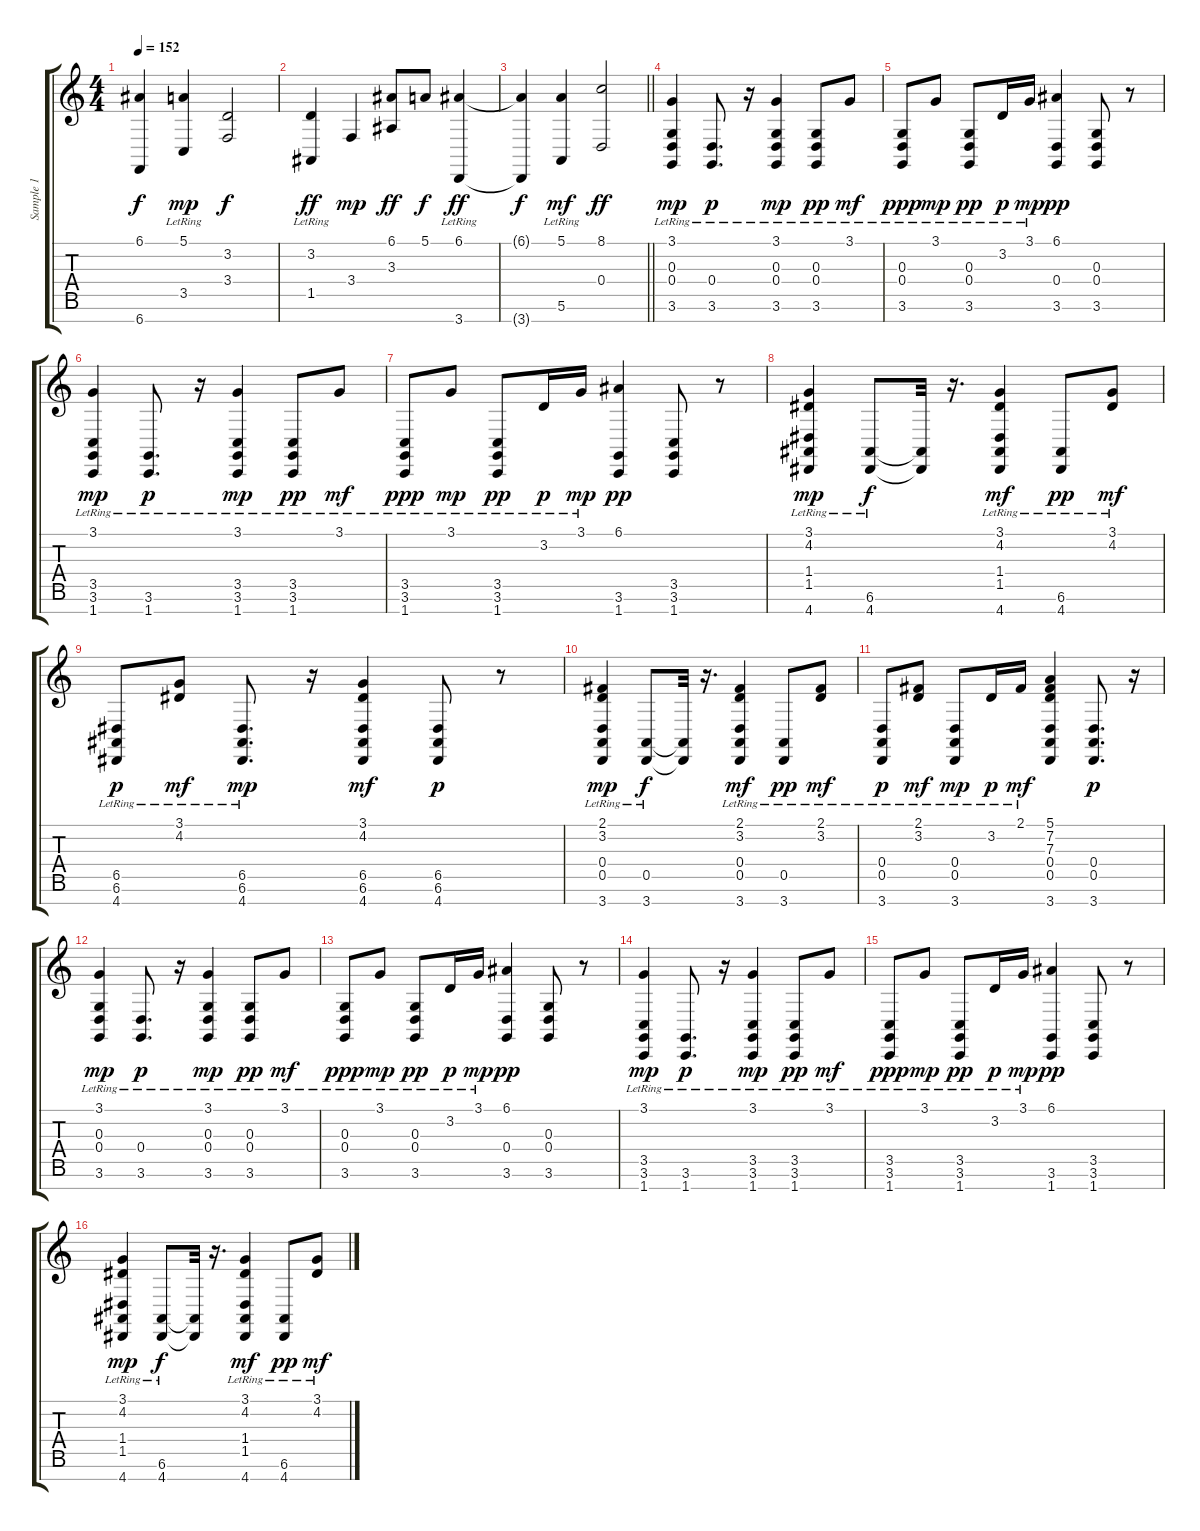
\track ("Sample 1" "Sample 1") {instrument electricgrandpiano}
\staff {score tabs}
\tuning (E4 B3 G3 D3 A2 E2 B1) {hide}
\ts (4 4)
\tempo 152
\clef g2
\ks c
(6.1{t} 6.7{t}).4{dy f} (5.1{lr} 3.5{lr}).4{dy mp} (3.2 3.4).2{dy f} |
(3.2{lr} 1.5{lr}).4{dy ff} 3.4.4{dy mp} (6.1 3.3).8{dy ff} 5.1.8{dy f} (6.1{lr} 3.7{lr}).4{dy ff} |
\barLineRight lightlight
(6.1{t} 3.7{t}).4{dy f} (5.1{lr} 5.6{lr}).4{dy mf} (8.1 0.4).2{dy ff} |
\section ("" " ")
(3.1{lr} 0.3{lr} 0.4{lr} 3.6{lr}).4{dy mp} (0.4{lr} 3.6{lr}).8{d dy p} r.16 (3.1{lr} 0.3{lr} 0.4{lr} 3.6{lr}).4{dy mp} (0.3{lr} 0.4{lr} 3.6{lr}).8{dy pp} 3.1{lr}.8{dy mf} |
(0.3{lr} 0.4{lr} 3.6{lr}).8{dy ppp} 3.1{lr}.8{dy mp} (0.3{lr} 0.4{lr} 3.6{lr}).8{dy pp} 3.2{lr}.16{dy p} 3.1{lr}.16{dy mp} (6.1 0.4 3.6).4{dy pp} (0.3 0.4 3.6).8 r.8 |
(3.1{lr} 3.5{lr} 3.6{lr} 1.7{lr}).4{dy mp} (3.6{lr} 1.7{lr}).8{d dy p} r.16 (3.1{lr} 3.5{lr} 3.6{lr} 1.7{lr}).4{dy mp} (3.5{lr} 3.6{lr} 1.7{lr}).8{dy pp} 3.1{lr}.8{dy mf} |
(3.5{lr} 3.6{lr} 1.7{lr}).8{dy ppp} 3.1{lr}.8{dy mp} (3.5{lr} 3.6{lr} 1.7{lr}).8{dy pp} 3.2{lr}.16{dy p} 3.1{lr}.16{dy mp} (6.1 3.6 1.7).4{dy pp} (3.5 3.6 1.7).8 r.8 |
(3.1{lr} 4.2{lr} 1.4{lr} 1.5{lr} 4.7{lr}).4{dy mp} (6.6{lr} 4.7{lr}).8{dy f} (6.6{t} 4.7{t}).32 r.16{d} (3.1{lr} 4.2{lr} 1.4{lr} 1.5{lr} 4.7{lr}).4{dy mf} (6.6{lr} 4.7{lr}).8{dy pp} (3.1{lr} 4.2{lr}).8{dy mf} |
(6.5{lr} 6.6{lr} 4.7{lr}).8{dy p} (3.1{lr} 4.2{lr}).8{dy mf} (6.5{lr} 6.6{lr} 4.7{lr}).8{d dy mp} r.16 (3.1 4.2 6.5 6.6 4.7).4{dy mf} (6.5 6.6 4.7).8{dy p} r.8 |
(2.1{lr} 3.2{lr} 0.4{lr} 0.5{lr} 3.7{lr}).4{dy mp} (0.5{lr} 3.7{lr}).8{dy f} (0.5{t} 3.7{t}).32 r.16{d} (2.1{lr} 3.2{lr} 0.4{lr} 0.5{lr} 3.7{lr}).4{dy mf} (0.5{lr} 3.7{lr}).8{dy pp} (2.1{lr} 3.2{lr}).8{dy mf} |
(0.4{lr} 0.5{lr} 3.7{lr}).8{dy p} (2.1{lr} 3.2{lr}).8{dy mf} (0.4{lr} 0.5{lr} 3.7{lr}).8{dy mp} 3.2{lr}.16{dy p} 2.1{lr}.16{dy mf} (5.1 7.2 7.3 0.4 0.5 3.7).4 (0.4 0.5 3.7).8{d dy p} r.16 |
(3.1{lr} 0.3{lr} 0.4{lr} 3.6{lr}).4{dy mp} (0.4{lr} 3.6{lr}).8{d dy p} r.16 (3.1{lr} 0.3{lr} 0.4{lr} 3.6{lr}).4{dy mp} (0.3{lr} 0.4{lr} 3.6{lr}).8{dy pp} 3.1{lr}.8{dy mf} |
(0.3{lr} 0.4{lr} 3.6{lr}).8{dy ppp} 3.1{lr}.8{dy mp} (0.3{lr} 0.4{lr} 3.6{lr}).8{dy pp} 3.2{lr}.16{dy p} 3.1{lr}.16{dy mp} (6.1 0.4 3.6).4{dy pp} (0.3 0.4 3.6).8 r.8 |
(3.1{lr} 3.5{lr} 3.6{lr} 1.7{lr}).4{dy mp} (3.6{lr} 1.7{lr}).8{d dy p} r.16 (3.1{lr} 3.5{lr} 3.6{lr} 1.7{lr}).4{dy mp} (3.5{lr} 3.6{lr} 1.7{lr}).8{dy pp} 3.1{lr}.8{dy mf} |
(3.5{lr} 3.6{lr} 1.7{lr}).8{dy ppp} 3.1{lr}.8{dy mp} (3.5{lr} 3.6{lr} 1.7{lr}).8{dy pp} 3.2{lr}.16{dy p} 3.1{lr}.16{dy mp} (6.1 3.6 1.7).4{dy pp} (3.5 3.6 1.7).8 r.8 |
(3.1{lr} 4.2{lr} 1.4{lr} 1.5{lr} 4.7{lr}).4{dy mp} (6.6{lr} 4.7{lr}).8{dy f} (6.6{t} 4.7{t}).32 r.16{d} (3.1{lr} 4.2{lr} 1.4{lr} 1.5{lr} 4.7{lr}).4{dy mf} (6.6{lr} 4.7{lr}).8{dy pp} (3.1{lr} 4.2{lr}).8{dy mf}
